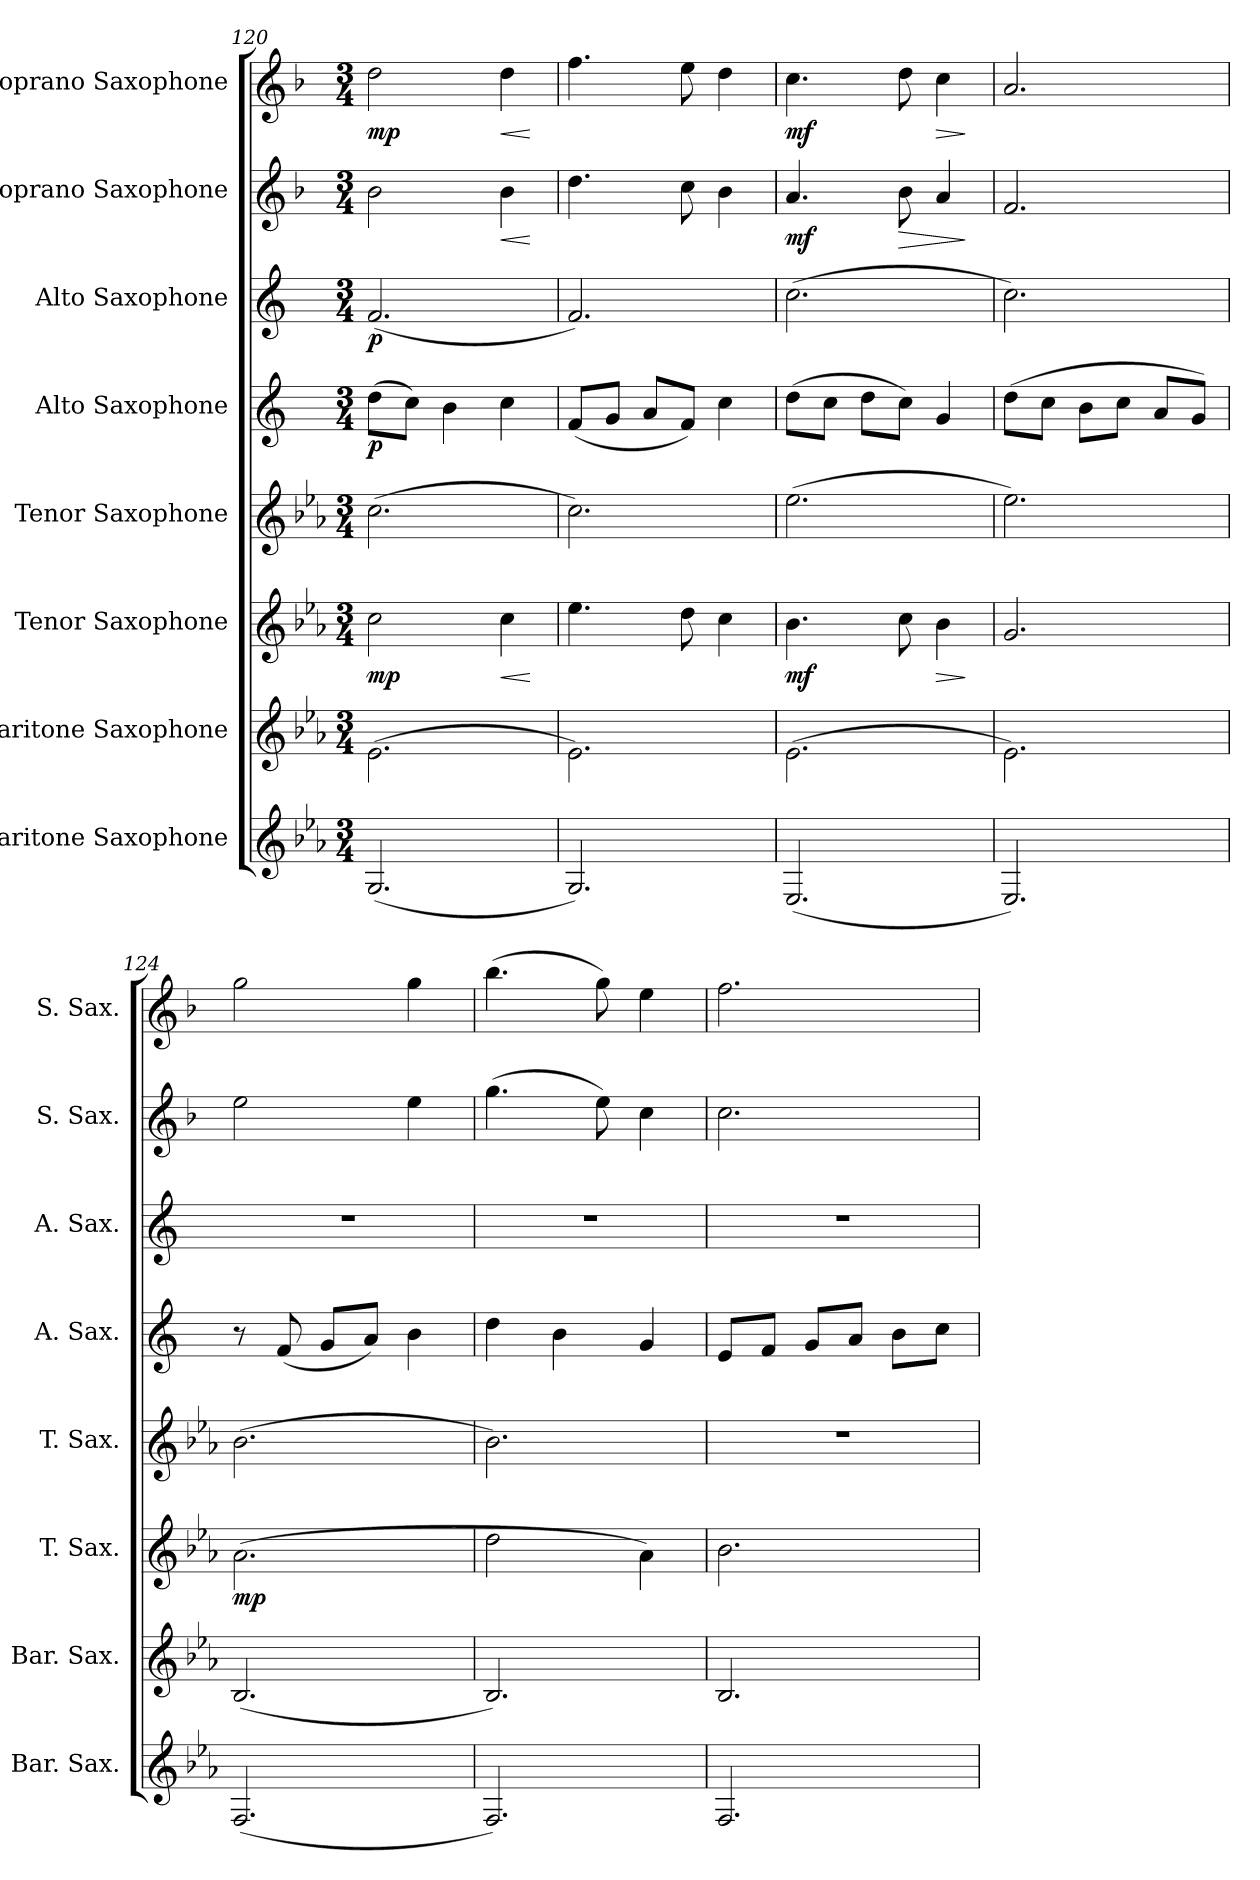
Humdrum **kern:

**kern	**kern	**kern	**dynam	**kern	**kern	**dynam	**kern	**dynam	**kern	**dynam	**kern	**dynam
*part8	*part7	*part6	*part6	*part5	*part4	*part4	*part3	*part3	*part2	*part2	*part1	*part1
*staff8	*staff7	*staff6	*staff6	*staff5	*staff4	*staff4	*staff3	*staff3	*staff2	*staff2	*staff1	*staff1
*I"Baritone Saxophone	*I"Baritone Saxophone	*I"Tenor Saxophone	*	*I"Tenor Saxophone	*I"Alto Saxophone	*	*I"Alto Saxophone	*	*I"Soprano Saxophone	*	*I"Soprano Saxophone	*
*I'Bar. Sax.	*I'Bar. Sax.	*I'T. Sax.	*	*I'T. Sax.	*I'A. Sax.	*	*I'A. Sax.	*	*I'S. Sax.	*	*I'S. Sax.	*
*clefG2	*clefG2	*clefG2	*	*clefG2	*clefG2	*	*clefG2	*	*clefG2	*	*clefG2	*
*ITrd12c21	*ITrd12c21	*ITrd8c14	*	*ITrd8c14	*ITrd5c9	*	*ITrd5c9	*	*ITrd1c2	*	*ITrd1c2	*
*k[b-e-a-]	*k[b-e-a-]	*k[b-e-a-]	*	*k[b-e-a-]	*k[b-e-a-]	*	*k[b-e-a-]	*	*k[b-e-a-]	*	*k[b-e-a-]	*
*M3/4	*M3/4	*M3/4	*	*M3/4	*M3/4	*	*M3/4	*	*M3/4	*	*M3/4	*
=120	=120	=120	=120	=120	=120	=120	=120	=120	=120	=120	=120	=120
!	!	!	!LO:DY:b	!	!	!LO:DY:b	!	!LO:DY:b	!	!	!	!LO:DY:b
(2.GG/	(2.E-\	2c\	mp	(2.c\	(8f\L	p	(2.A-/	p	2a-\	.	2cc\	mp
.	.	.	.	.	8e-\J)	.	.	.	.	.	.	.
.	.	.	.	.	4d\	.	.	.	.	.	.	.
!	!	!	!LO:HP:b	!	!	!	!	!	!	!LO:HP:b	!	!LO:HP:b
.	.	4c\	<	.	4e-\	.	.	.	4a-\	<	4cc\	<
.	.	.	[	.	.	.	.	.	.	[	.	[
=121	=121	=121	=121	=121	=121	=121	=121	=121	=121	=121	=121	=121
2.GG/)	2.E-\)	4.e-\	.	2.c\)	(8A-/L	.	2.A-/)	.	4.cc\	.	4.ee-\	.
.	.	.	.	.	8B-/J	.	.	.	.	.	.	.
.	.	.	.	.	8c/L	.	.	.	.	.	.	.
.	.	8d\	.	.	8A-/J)	.	.	.	8b-\	.	8dd\	.
.	.	4c\	.	.	4e-\	.	.	.	4a-\	.	4cc\	.
!!LO:PB:g=z
=122	=122	=122	=122	=122	=122	=122	=122	=122	=122	=122	=122	=122
!	!	!	!LO:DY:b	!	!	!	!	!	!	!LO:DY:b	!	!LO:DY:b
(2.EE-/	(2.E-\	4.B-\	mf	(2.e-\	(8f\L	.	(2.e-\	.	4.g/	mf	4.b-\	mf
.	.	.	.	.	8e-\J	.	.	.	.	.	.	.
.	.	.	.	.	8f\L	.	.	.	.	.	.	.
!	!	!	!	!	!	!	!	!	!	!LO:HP:b	!	!
.	.	8c\	.	.	8e-\J)	.	.	.	8a-\	>	8cc\	.
!	!	!	!LO:HP:b	!	!	!	!	!	!	!	!	!LO:HP:b
.	.	4B-\	>	.	4B-/	.	.	.	4g/	.	4b-\	>
.	.	.	]	.	.	.	.	.	.	]	.	]
=123	=123	=123	=123	=123	=123	=123	=123	=123	=123	=123	=123	=123
2.EE-/)	2.E-\)	2.G/	.	2.e-\)	(8f\L	.	2.e-\)	.	2.e-/	.	2.g/	.
.	.	.	.	.	8e-\J	.	.	.	.	.	.	.
.	.	.	.	.	8d\L	.	.	.	.	.	.	.
.	.	.	.	.	8e-\J	.	.	.	.	.	.	.
.	.	.	.	.	8c/L	.	.	.	.	.	.	.
.	.	.	.	.	8B-/J)	.	.	.	.	.	.	.
=124	=124	=124	=124	=124	=124	=124	=124	=124	=124	=124	=124	=124
!	!	!	!LO:DY:b	!	!	!	!	!	!	!	!	!
(2.FF/	(2.BB-/	(2.A-\	mp	(2.B-\	8r	.	2.r	.	2dd\	.	2ff\	.
.	.	.	.	.	(8A-/	.	.	.	.	.	.	.
.	.	.	.	.	8B-/L	.	.	.	.	.	.	.
.	.	.	.	.	8c/J)	.	.	.	.	.	.	.
.	.	.	.	.	4d\	.	.	.	4dd\	.	4ff\	.
=125	=125	=125	=125	=125	=125	=125	=125	=125	=125	=125	=125	=125
2.FF/)	2.BB-/)	2d\	.	2.B-\)	4f\	.	2.r	.	(4.ff\	.	(4.aa-\	.
.	.	.	.	.	4d\	.	.	.	.	.	.	.
.	.	.	.	.	.	.	.	.	8dd\)	.	8ff\)	.
.	.	4A-\)	.	.	4B-/	.	.	.	4b-\	.	4dd\	.
=126	=126	=126	=126	=126	=126	=126	=126	=126	=126	=126	=126	=126
2.FF/	2.BB-/	2.B-\	.	2.r	8G/L	.	2.r	.	2.b-\	.	2.ee-\	.
.	.	.	.	.	8A-/J	.	.	.	.	.	.	.
.	.	.	.	.	8B-/L	.	.	.	.	.	.	.
.	.	.	.	.	8c/J	.	.	.	.	.	.	.
.	.	.	.	.	8d\L	.	.	.	.	.	.	.
.	.	.	.	.	8e-\J	.	.	.	.	.	.	.
=	=	=	=	=	=	=	=	=	=	=	=	=
*-	*-	*-	*-	*-	*-	*-	*-	*-	*-	*-	*-	*-
